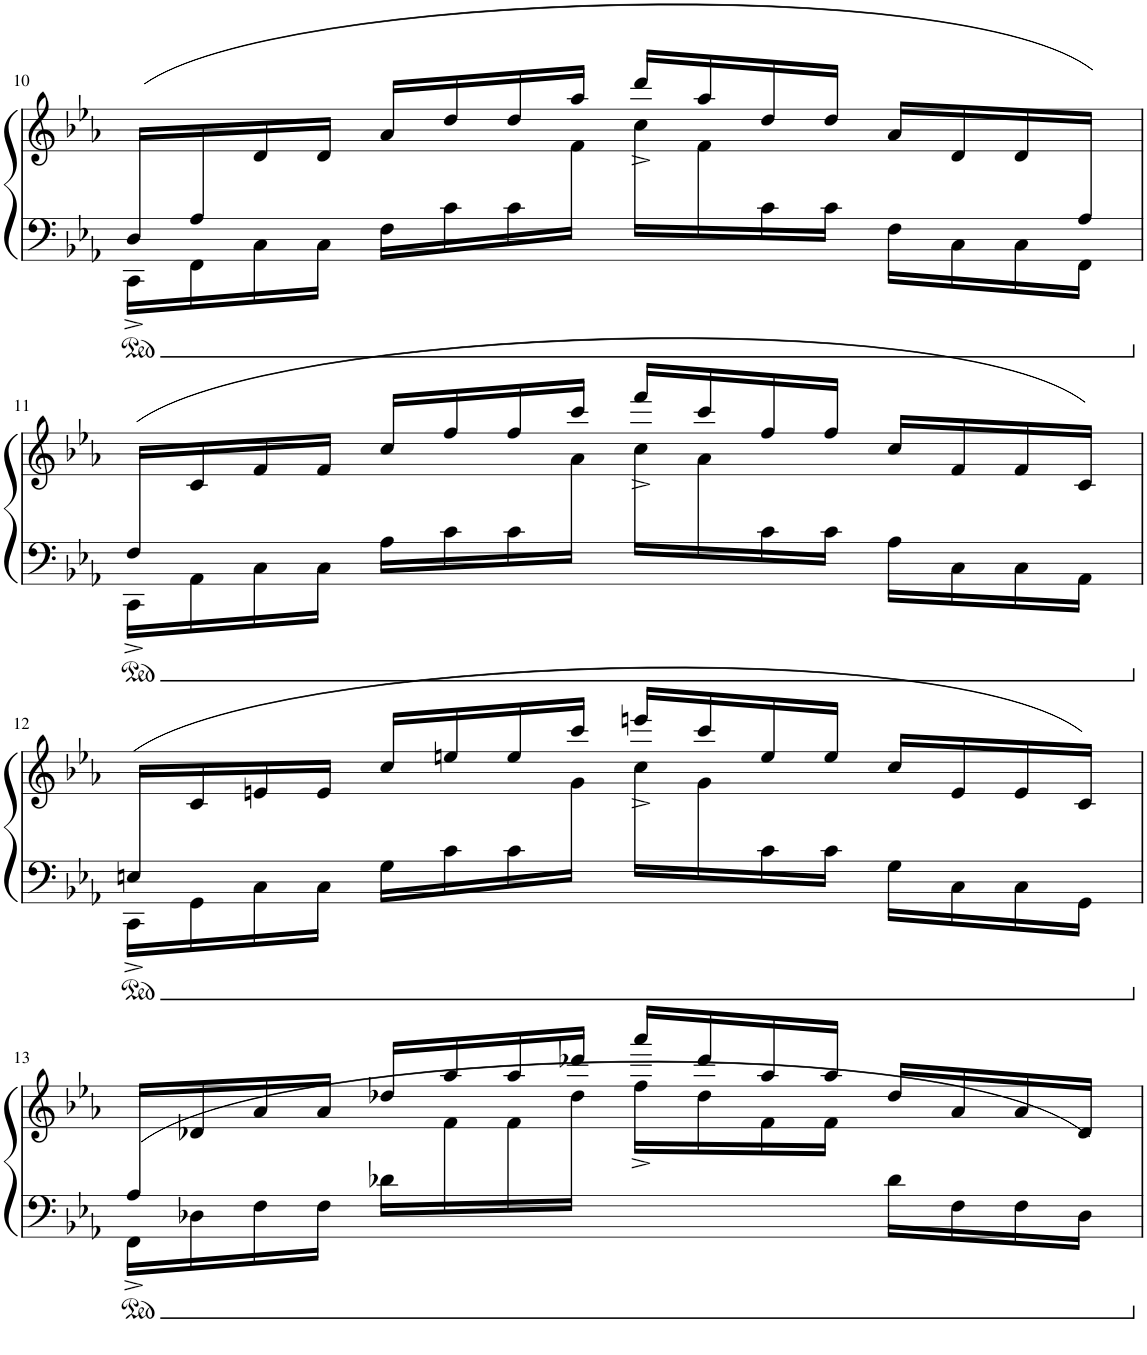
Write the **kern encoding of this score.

**kern	**kern
*part1	*part1
*staff2	*staff1
*I"Piano	*
*I'Pno	*
!!LO:PB:g=z
*clefF4	*clefG2
*k[b-e-a-]	*k[b-e-a-]
*M4/4	*M4/4
*met(c|)	*met(c|)
=10	=10
*^	*^
16D^/LL	16CC\LL	8ryy	4..ryy
16A-/	16FF\	.	.
16ryy	16C\	16d/	.
.	16C\JJ	16d/JJ	.
.	16F\LL	16a-/LL	.
.	16c\	16dd/	.
.	16c\	16dd/	.
.	8.ryy	16aa-/JJ	16f\JJ
.	.	16ddd^/LL	16cc\LL
.	.	16aa-/	16f\
.	16c\	16dd/	16ryy
.	16c\JJ	16dd/JJ	4ryy
.	16F\LL	16a-/LL	.
.	16C\	16d/	.
.	16C\	16d/	.
16A-/JJ	16FF\JJ	16ryy	16ryy
!!LO:LB:g=z	!!
=11	=11	=11	=11
(16F^/LL	16CC\LL	16ryy	4..ryy
2...ryy	16AA-\	16c/	.
.	16C\	16f/	.
.	16C\JJ	16f/JJ	.
.	16A-\LL	16cc/LL	.
.	16c\	16ff/	.
.	16c\	16ff/	.
.	8.ryy	16ccc/JJ	16a-\JJ
.	.	16fff^/LL	16cc\LL
.	.	16ccc/	16a-\
.	16c\	16ff/	4.ryy
.	16c\JJ	16ff/JJ	.
.	16A-\LL	16cc/LL	.
.	16C\	16f/	.
.	16C\	16f/	.
.	16AA-\JJ	16c/JJ)	.
!!LO:LB:g=z	!!
=12	=12	=12	=12
(16En^/LL	16CC\LL	16ryy	4..ryy
2...ryy	16GG\	16c/	.
.	16C\	16en/	.
.	16C\JJ	16e/JJ	.
.	16G\LL	16cc/LL	.
.	16c\	16een/	.
.	16c\	16ee/	.
.	8.ryy	16ccc/JJ	16g\JJ
.	.	16eeen^/LL	16cc\LL
.	.	16ccc/	16g\
.	16c\	16ee/	4.ryy
.	16c\JJ	16ee/JJ	.
.	16G\LL	16cc/LL	.
.	16C\	16e/	.
.	16C\	16e/	.
.	16GG\JJ	16c/JJ)	.
!!LO:LB:g=z	!!
=13	=13	=13	=13
(16A-^/LL	16FF\LL	16ryy	16ryy
*	*	*v	*v
2...ryy	16D-X\	16d-X/
.	16F\	16a-/
.	16F\JJ	16a-/JJ
.	16d-X\LL	16dd-X/LL
*	*	*^
.	4..ryy	16aa-/	16f\
.	.	16aa-/	16f\
.	.	16ddd-X/JJ	16dd-\JJ
.	.	16aaa-^/LL	16ff\LL
.	.	16ddd-/	16dd-\
.	.	16aa-/	16f\
.	.	16aa-/JJ	16f\JJ
.	16d-\LL	16dd-/LL	4ryy
.	16F\	16a-/	.
.	16F\	16a-/	.
.	16D-\JJ	16d-/JJ)	.
*v	*v	*	*
*	*v	*v
=	=
*-	*-
